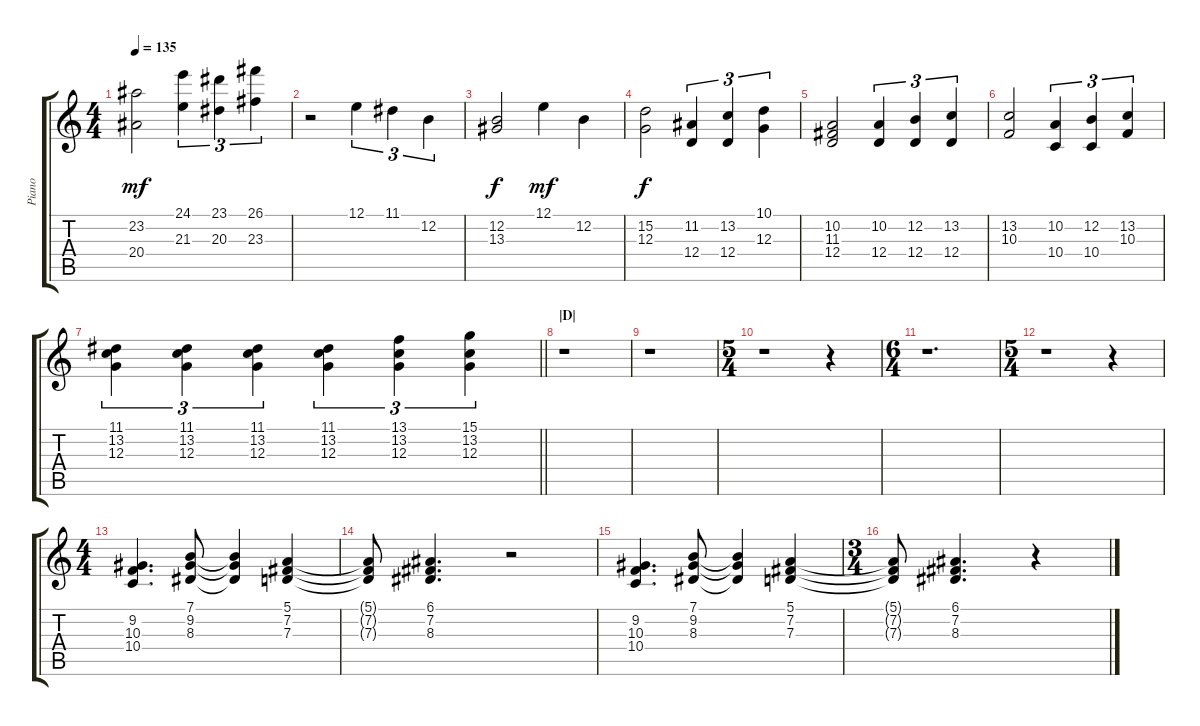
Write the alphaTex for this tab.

\track ("Piano" "Piano") {instrument acousticgrandpiano}
\staff {score tabs}
\tuning (E4 B3 G3 D3 A2 E2) {hide}
\ts (4 4)
\tempo 135
\clef g2
\ks c
(23.2 20.4).2{dy mf} (24.1 21.3).4{tu (3 2)} (23.1 20.3).4{tu (3 2)} (26.1 23.3).4{tu (3 2)} |
r.2 12.1.4{tu (3 2)} 11.1.4{tu (3 2)} 12.2.4{tu (3 2)} |
(12.2 13.3).2{dy f} 12.1.4{dy mf} 12.2.4 |
(15.2 12.3).2{dy f} (11.2 12.4).4{tu (3 2)} (13.2 12.4).4{tu (3 2)} (10.1 12.3).4{tu (3 2)} |
(10.2 11.3 12.4).2 (10.2 12.4).4{tu (3 2)} (12.2 12.4).4{tu (3 2)} (13.2 12.4).4{tu (3 2)} |
(13.2 10.3).2 (10.2 10.4).4{tu (3 2)} (12.2 10.4).4{tu (3 2)} (13.2 10.3).4{tu (3 2)} |
\barLineRight lightlight
(11.1 13.2 12.3).4{tu (3 2)} (11.1 13.2 12.3).4{tu (3 2)} (11.1 13.2 12.3).4{tu (3 2)} (11.1 13.2 12.3).4{tu (3 2)} (13.1 13.2 12.3).4{tu (3 2)} (15.1 13.2 12.3).4{tu (3 2)} |
\section ("" "|D|")
r.1 |
r.1 |
\ts (5 4)
r.1 r.4 |
\ts (6 4)
r.1{d} |
\ts (5 4)
r.1 r.4 |
\ts (4 4)
(9.2 10.3 10.4).4{d} (7.1 9.2 8.3).8 (7.1{t} 9.2{t} 8.3{t}).4 (5.1 7.2 7.3).4 |
(5.1{t} 7.2{t} 7.3{t}).8 (6.1 7.2 8.3).4{d} r.2 |
(9.2 10.3 10.4).4{d} (7.1 9.2 8.3).8 (7.1{t} 9.2{t} 8.3{t}).4 (5.1 7.2 7.3).4 |
\ts (3 4)
(5.1{t} 7.2{t} 7.3{t}).8 (6.1 7.2 8.3).4{d} r.4
